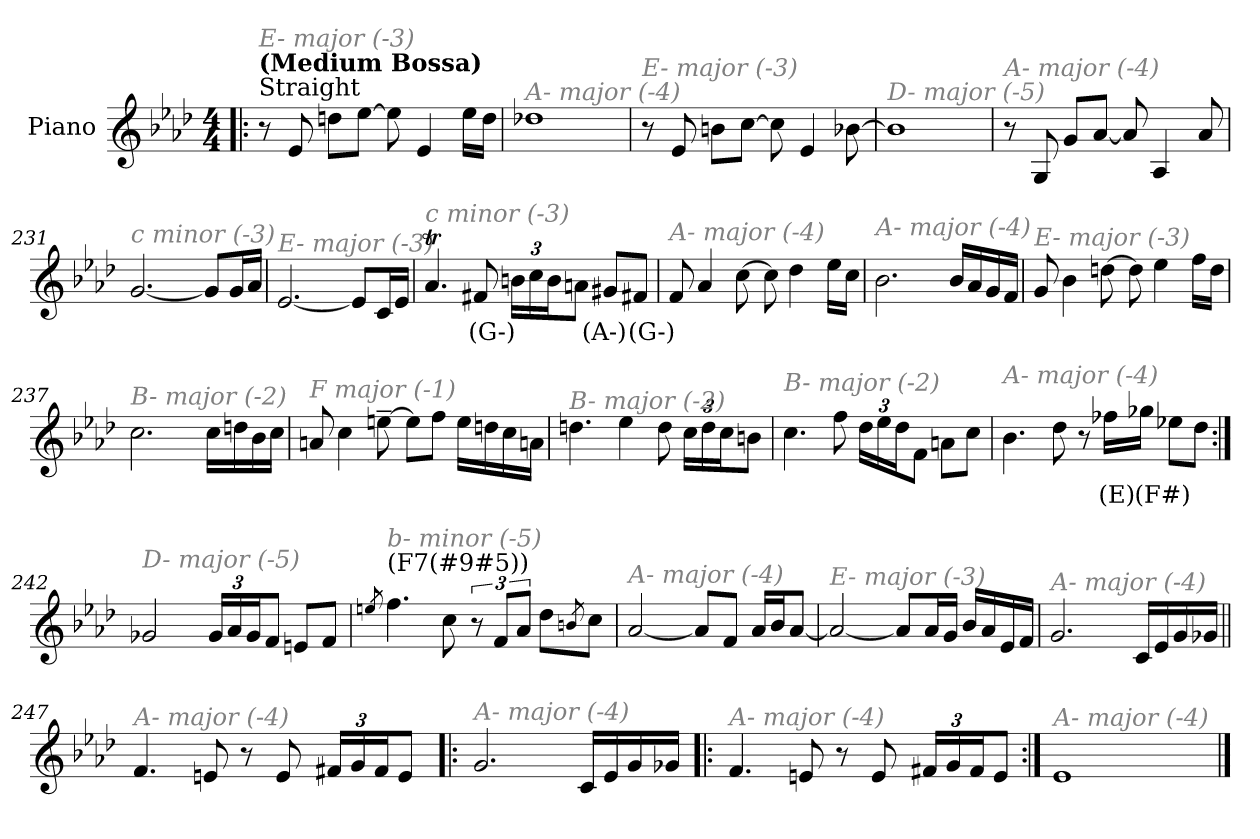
**kern	**text
*part1	*part1
*staff1	*staff1
*I"Piano	*
*I'Pno.	*
*clefG2	*
*k[b-e-a-d-]	*
*M4/4	*
=1!|:	=1!|:
!LO:TX:a:t=Straight	!
!LO:TX:a:B:t=(Medium Bossa)	!
!LO:TX:i:color=#808080:t=E- major (-3)	!
8r	.
8e-/	.
8ddn\L	.
[8ee-\J	.
8ee-\]	.
4e-/	.
16ee-\LL	.
16dd\JJ	.
=227	=227
!LO:TX:i:color=#808080:t=A- major (-4)	!
1dd-X	.
=228	=228
!LO:TX:i:color=#808080:t=E- major (-3)	!
8r	.
8e-/	.
8bn\L	.
[8cc\J	.
8cc\]	.
4e-/	.
[8b-X\	.
=229	=229
!LO:TX:i:color=#808080:t=D- major (-5)	!
1b-]	.
!!LO:LB:g=z
=230	=230
!LO:TX:i:color=#808080:t=A- major (-4)	!
8r	.
8G/	.
8g/L	.
[8a-/J	.
8a-/]	.
4A-/	.
8a-/	.
=231	=231
!LO:TX:i:color=#808080:t=c minor (-3)	!
[2.g/	.
8g/L]	.
16g/L	.
16a-/JJ	.
=232	=232
!LO:TX:i:color=#808080:t=E- major (-3)	!
[2.e-/	.
8e-/L]	.
16c/L	.
16e-/JJ	.
=233	=233
!LO:TX:i:color=#808080:t=c minor (-3)	!
4.a-T/	.
8f#Xi/	(G-)
*Xbrackettup	*
24bn\LL	.
24cc\	.
24b\J	.
8an\J	.
8g#Xj/L	(A-)
8f#Xi/J	(G-)
!!LO:LB:g=z
=234	=234
!LO:TX:i:color=#808080:t=A- major (-4)	!
8f/	.
4a-/	.
[8cc\	.
8cc\]	.
4dd-\	.
16ee-\LL	.
16cc\JJ	.
=235	=235
!LO:TX:i:color=#808080:t=A- major (-4)	!
2.b-\	.
16b-/LL	.
16a-/	.
16g/	.
16f/JJ	.
=236	=236
!LO:TX:i:color=#808080:t=E- major (-3)	!
8g/	.
4b-\	.
[8ddn\	.
8dd\]	.
4ee-\	.
16ff\LL	.
16dd\JJ	.
=237	=237
!LO:TX:i:color=#808080:t=B- major (-2)	!
2.cc\	.
16cc\LL	.
16ddn\	.
16b-\	.
16cc\JJ	.
!!LO:LB:g=z
=238	=238
!LO:TX:i:color=#808080:t=F major (-1)	!
8an/	.
4cc\	.
[8een~\	.
8ee\L]	.
8ff\J	.
16ee\LL	.
16ddn\	.
16cc\	.
16an\JJ	.
=239	=239
!LO:TX:i:color=#808080:t=B- major (-2)	!
4.ddn\	.
4ee-\	.
8dd\	.
24cc\LL	.
24dd\	.
24cc\J	.
8bn\J	.
=240	=240
!LO:TX:i:color=#808080:t=B- major (-2)	!
4.cc\	.
8ff\	.
24dd-\LL	.
24ee-\	.
24dd-\J	.
8f\J	.
8an\L	.
8cc\J	.
=241	=241
!LO:TX:i:color=#808080:t=A- major (-4)	!
4.b-\	.
8dd-\	.
8r	.
16ff-Xi\LL	(E)
16gg-Xi\JJ	(F#)
8ee-X\L	.
8dd-\J	.
!!LO:LB:g=z
=242:|!	=242:|!
!LO:TX:i:color=#808080:t=D- major (-5)	!
2g-X/	.
24g-/LL	.
24a-/	.
24g-/J	.
8f/J	.
8en/L	.
8f/J	.
=243	=243
8qeen/	.
!LO:TX:a:t=(F7(#9#5))	!
!LO:TX:i:color=#808080:t=b- minor (-5)	!
4.ff\	.
8cc\	.
*brackettup	*
12r	.
12f/L	.
12a-/J	.
8dd-\L	.
8qbn/	.
8cc\J	.
!!LO:LB:g=z
=244	=244
!LO:TX:i:color=#808080:t=A- major (-4)	!
[2a-/	.
8a-/L]	.
8f/J	.
16a-/LL	.
16b-/J	.
[8a-/J	.
=245	=245
!LO:TX:i:color=#808080:t=E- major (-3)	!
2a-/_	.
8a-/L]	.
16a-/L	.
16g/JJ	.
16b-/LL	.
16a-/	.
16e-/	.
16f/JJ	.
=246	=246
!LO:TX:i:color=#808080:t=A- major (-4)	!
2.g/	.
16c/LL	.
16e-/	.
16g/	.
16g-X/JJ	.
=247||	=247||
!LO:TX:i:color=#808080:t=A- major (-4)	!
4.f/	.
8en/	.
8r	.
8e/	.
*Xbrackettup	*
24f#X/LL	.
24g/	.
24f#/J	.
8e/J	.
!!LO:LB:g=z
=248|!:	=248|!:
!LO:TX:i:color=#808080:t=A- major (-4)	!
2.g/	.
16c/LL	.
16e-/	.
16g/	.
16g-X/JJ	.
=249	=249
!LO:TX:i:color=#808080:t=A- major (-4)	!
4.f/	.
8en/	.
8r	.
8e/	.
24f#X/LL	.
24g/	.
24f#/J	.
8e/J	.
=250:|!	=250:|!
!LO:TX:i:color=#808080:t=A- major (-4)	!
1e-	.
==	==
*-	*-
